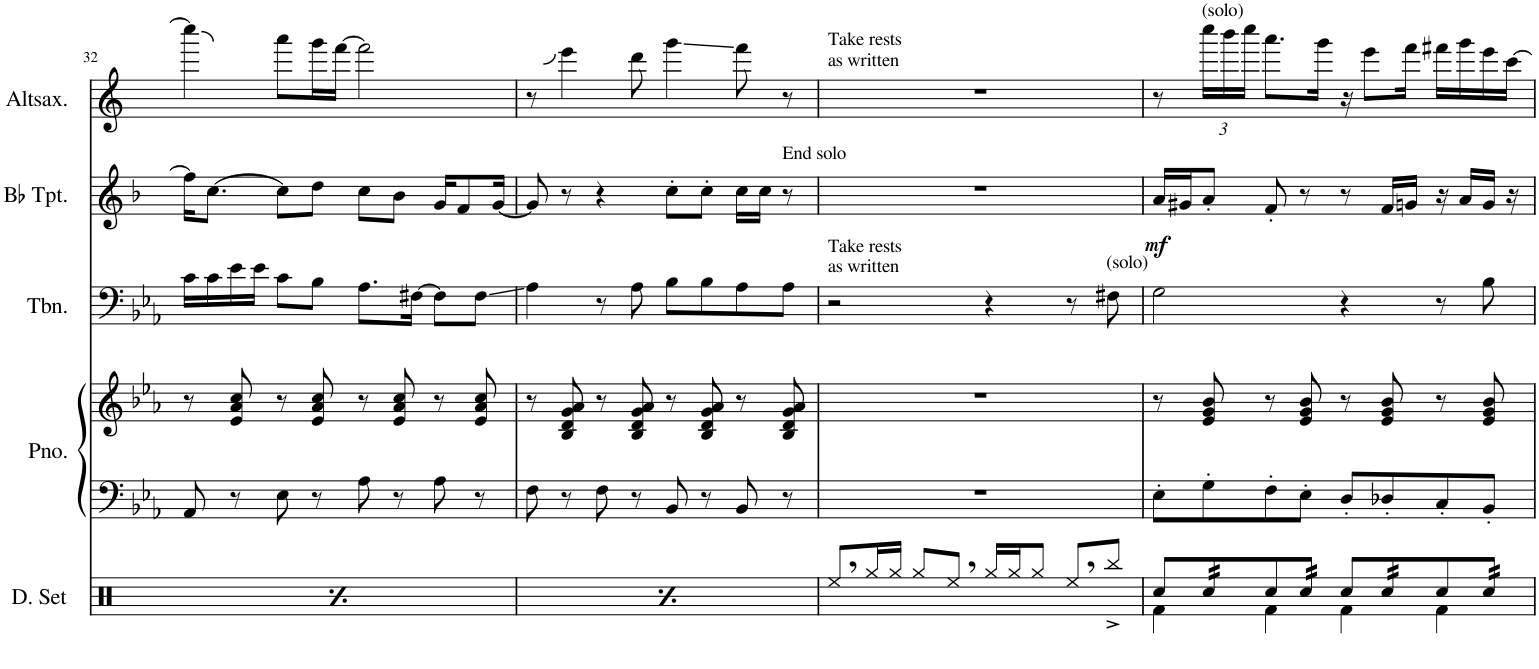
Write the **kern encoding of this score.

**kern	**kern	**kern	**kern	**kern	**dynam	**kern
*part5	*part4	*part4	*part3	*part2	*part2	*part1
*staff6	*staff5	*staff4	*staff3	*staff2	*staff2	*staff1
*I"Drumset	*I"Piano	*	*I"Trombone	*I"Bb Trumpet	*	*I"Altsaxofon
*I'D. Set	*I'Pno.	*	*I'Tbn.	*I'Bb Tpt.	*	*I'Altsax.
!!LO:PB:g=z
*clefX	*clefF4	*clefG2	*clefF4	*clefG2	*	*clefG2
*	*	*	*	*Trd1c2	*	*Trd5c9
*k[]	*k[b-e-a-]	*k[b-e-a-]	*k[b-e-a-]	*k[b-]	*	*k[]
*M4/4	*M4/4	*M4/4	*M4/4	*M4/4	*	*M4/4
=32	=32	=32	=32	=32	=32	=32
*^	*	*	*	*	*	*
8r	4Rf\	8AA-/	8r	16c\LL	16ff\KL]	.	4cccc\]
.	.	.	.	16c\	[8.cc\J	.	.
8Rgg,/	.	8r	8e-/ 8a-/ 8cc/	16e-\	.	.	.
.	.	.	.	16e-\JJ	.	.	.
8r	4Rf\	8E-\	8r	8c\L	8cc\L]	.	8aaa\L
8Rgg,/	.	8r	8e-/ 8a-/ 8cc/	8B-\J	8dd\J	.	16ggg\L
.	.	.	.	.	.	.	[16fff\JJ
8r	4Rf\	8A-\	8r	8.A-\L	8cc\L	.	2fff\]
8Rgg,/	.	8r	8e-/ 8a-/ 8cc/	.	8b-\J	.	.
.	.	.	.	[16F#X\Jk	.	.	.
8r	4Rf\	8A-\	8r	8F#\L]	16g/KL	.	.
.	.	.	.	.	8f/	.	.
8Rgg,/	.	8r	8e-/ 8a-/ 8cc/	8F#\J	.	.	.
.	.	.	.	.	[16g/Jk	.	.
=33	=33	=33	=33	=33	=33	=33	=33
8r	4Rf\	8F\	8r	4A-\	8g/]	.	8r
8Rgg,/	.	8r	8B-/ 8d/ 8g/ 8a-/	.	8r	.	4eee\
8r	4Rf\	8F\	8r	8r	4r	.	.
8Rgg,/	.	8r	8B-/ 8d/ 8g/ 8a-/	8A-\	.	.	8ddd\
8r	4Rf\	8BB-/	8r	8B-\L	8cc'\L	.	4ggg\
8Rgg,/	.	8r	8B-/ 8d/ 8g/ 8a-/	8B-\	8cc'\J	.	.
8r	4Rf\	8BB-/	8r	8A-\	16cc\LL	.	8fff\
.	.	.	.	.	16cc\JJ	.	.
!	!	!	!	!	!LO:TX:a:t=End solo	!	!
8Rgg,/	.	8r	8B-/ 8d/ 8g/ 8a-/	8A-\J	8r	.	8r
*v	*v	*	*	*	*	*	*
=34	=34	=34	=34	=34	=34	=34
!	!	!	!	!	!	!LO:TX:a:t=Take rests
!	!	!	!	!	!	!LO:TX:a:t=as written
!	!	!	!LO:TX:a:t=Take rests	!	!	!
!	!	!	!LO:TX:a:t=as written	!	!	!
8Ree,/L	1r	1r	2r	1r	.	1r
16Rgg/L	.	.	.	.	.	.
16Rgg/JJ	.	.	.	.	.	.
8Rgg/L	.	.	.	.	.	.
8Ree,/J	.	.	.	.	.	.
16Rgg/LL	.	.	4r	.	.	.
16Rgg/J	.	.	.	.	.	.
8Rgg/J	.	.	.	.	.	.
8Ree,/L	.	.	8r	.	.	.
!	!	!	!LO:TX:a:t=(solo)	!	!	!
8Rbb^/J	.	.	8F#X\	.	.	.
=35	=35	=35	=35	=35	=35	=35
*^	*	*	*	*	*	*
!	!	!	!	!	!	!LO:DY:b	!
8Rcc/L	4Rf\	8E-'\L	8r	2G\	16a/LL	mf	8r
.	.	.	.	.	16g#X/J	.	.
*	*	*	*	*	*	*	*Xbrackettup
!	!	!	!	!	!	!	!LO:TX:a:t=(solo)
*tremolo	*	*	*	*	*	*	*
32Rcc/	.	8G'\	8e-/ 8g/ 8b-/	.	8a'/J	.	24cccc\LL
32Rcc/	.	.	.	.	.	.	.
.	.	.	.	.	.	.	24bbb\
32Rcc/	.	.	.	.	.	.	.
.	.	.	.	.	.	.	24cccc\JJ
32Rcc/	.	.	.	.	.	.	.
*Xtremolo	*	*	*	*	*	*	*
8Rcc/	4Rf\	8F'\	8r	.	8f'/	.	8.aaa\L
*tremolo	*	*	*	*	*	*	*
32Rcc/	.	8E-'\J	8e-/ 8g/ 8b-/	.	8r	.	.
32Rcc/	.	.	.	.	.	.	.
32Rcc/	.	.	.	.	.	.	16ggg\Jk
32Rcc/JJJ	.	.	.	.	.	.	.
*Xtremolo	*	*	*	*	*	*	*
8Rcc/L	4Rf\	8D'/L	8r	4r	8r	.	16r
.	.	.	.	.	.	.	8eee\L
*tremolo	*	*	*	*	*	*	*
32Rcc/	.	8D-X'/	8e-/ 8g/ 8b-/	.	16f/LL	.	.
32Rcc/	.	.	.	.	.	.	.
32Rcc/	.	.	.	.	16gn/JJ	.	16fff\Jk
32Rcc/	.	.	.	.	.	.	.
*Xtremolo	*	*	*	*	*	*	*
8Rcc/	4Rf\	8C'/	8r	8r	16r	.	16fff#X\LL
.	.	.	.	.	16a/LL	.	16ggg\
*tremolo	*	*	*	*	*	*	*
32Rcc/	.	8BB-'/J	8e-/ 8g/ 8b-/	8B-\	16g/JJ	.	16eee\
32Rcc/	.	.	.	.	.	.	.
32Rcc/	.	.	.	.	16r	.	[16ccc\JJ
32Rcc/JJJ	.	.	.	.	.	.	.
*Xtremolo	*	*	*	*	*	*	*
*v	*v	*	*	*	*	*	*
=	=	=	=	=	=	=
*-	*-	*-	*-	*-	*-	*-
